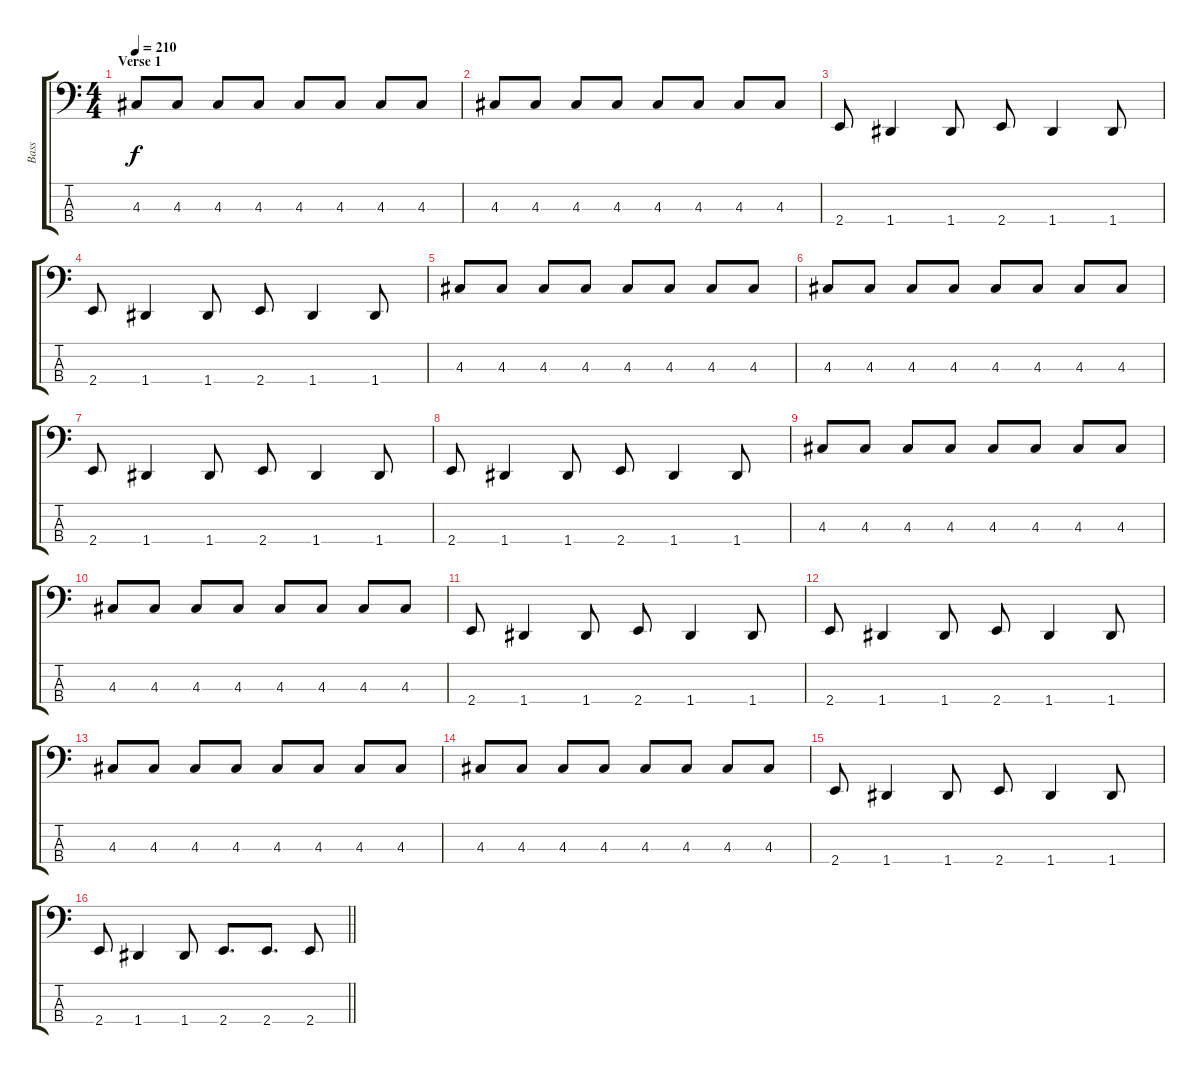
\track ("Bass" "Bass") {instrument electricbasspick}
\staff {score tabs}
\tuning (G2 D2 A1 D1) {hide}
\ts (4 4)
\section ("" "Verse 1")
\tempo 210
\clef f4
\ks c
4.3.8{dy f} 4.3.8 4.3.8 4.3.8 4.3.8 4.3.8 4.3.8 4.3.8 |
4.3.8 4.3.8 4.3.8 4.3.8 4.3.8 4.3.8 4.3.8 4.3.8 |
2.4.8 1.4.4 1.4.8 2.4.8 1.4.4 1.4.8 |
2.4.8 1.4.4 1.4.8 2.4.8 1.4.4 1.4.8 |
4.3.8 4.3.8 4.3.8 4.3.8 4.3.8 4.3.8 4.3.8 4.3.8 |
4.3.8 4.3.8 4.3.8 4.3.8 4.3.8 4.3.8 4.3.8 4.3.8 |
2.4.8 1.4.4 1.4.8 2.4.8 1.4.4 1.4.8 |
2.4.8 1.4.4 1.4.8 2.4.8 1.4.4 1.4.8 |
4.3.8 4.3.8 4.3.8 4.3.8 4.3.8 4.3.8 4.3.8 4.3.8 |
4.3.8 4.3.8 4.3.8 4.3.8 4.3.8 4.3.8 4.3.8 4.3.8 |
2.4.8 1.4.4 1.4.8 2.4.8 1.4.4 1.4.8 |
2.4.8 1.4.4 1.4.8 2.4.8 1.4.4 1.4.8 |
4.3.8 4.3.8 4.3.8 4.3.8 4.3.8 4.3.8 4.3.8 4.3.8 |
4.3.8 4.3.8 4.3.8 4.3.8 4.3.8 4.3.8 4.3.8 4.3.8 |
2.4.8 1.4.4 1.4.8 2.4.8 1.4.4 1.4.8 |
\barLineRight lightlight
2.4.8 1.4.4 1.4.8 2.4.8{d} 2.4.8{d} 2.4.8
